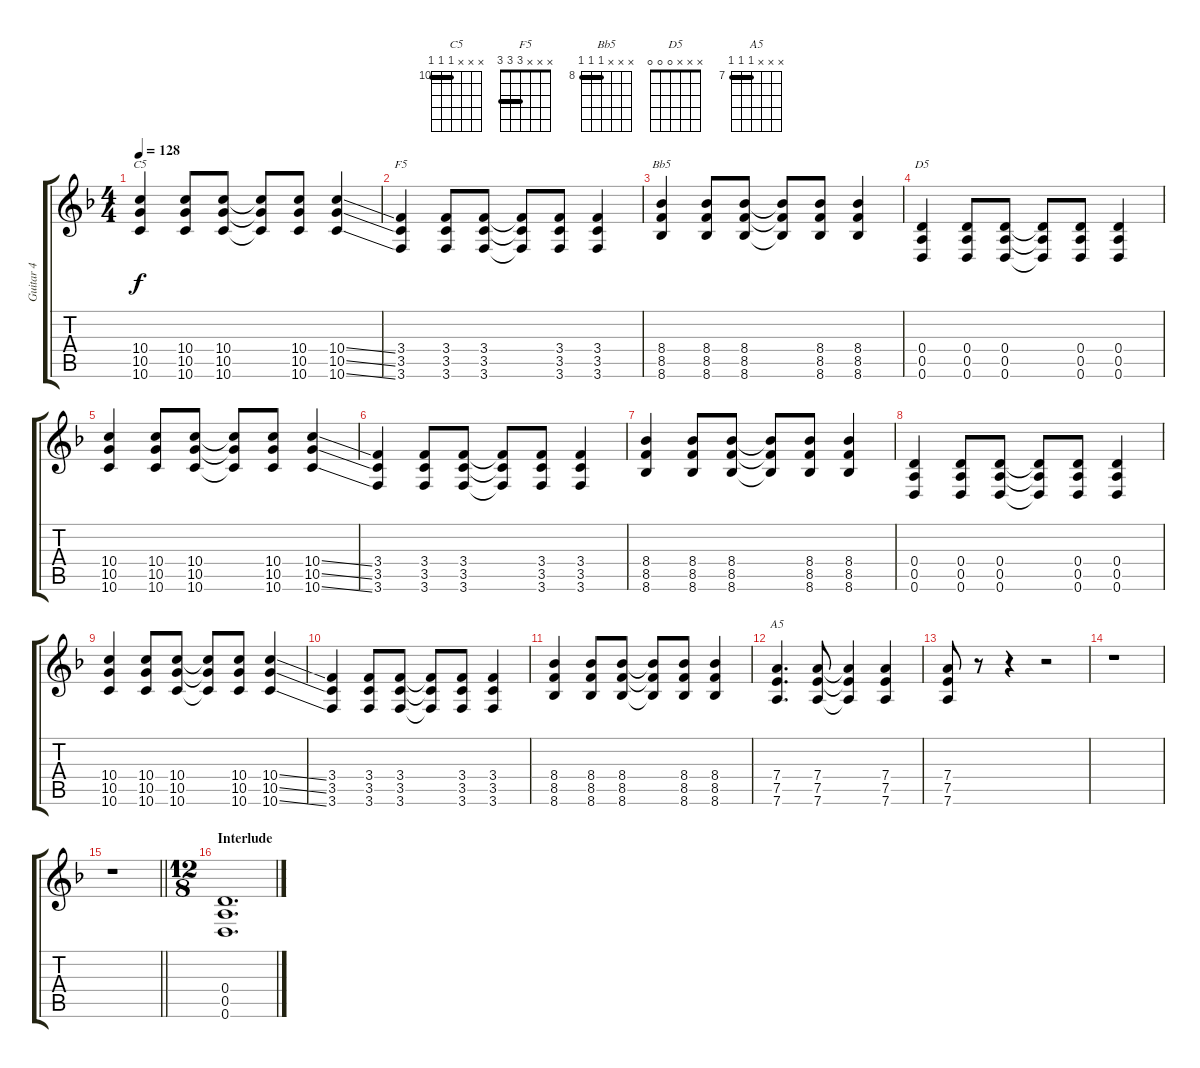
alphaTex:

\track ("Guitar 4" "Guitar 4") {instrument distortionguitar}
\staff {score tabs}
\tuning (E4 B3 G3 D3 A2 D2) {hide}
\chord ("C5" x x x 10 10 10) {firstfret 10 barre 10}
\chord ("F5" x x x 3 3 3) {barre 3}
\chord ("Bb5" x x x 8 8 8) {firstfret 8 barre 8}
\chord ("D5" x x x 0 0 0)
\chord ("A5" x x x 7 7 7) {firstfret 7 barre 7}
\ts (4 4)
\tempo 128
\clef g2
\ks dminor
(10.4 10.5 10.6).4{ch "C5" dy f} (10.4 10.5 10.6).8 (10.4 10.5 10.6).8 (10.4{t} 10.5{t} 10.6{t}).8 (10.4 10.5 10.6).8 (10.4{ss} 10.5{ss} 10.6{ss}).4 |
(3.4 3.5 3.6).4{ch "F5"} (3.4 3.5 3.6).8 (3.4 3.5 3.6).8 (3.4{t} 3.5{t} 3.6{t}).8 (3.4 3.5 3.6).8 (3.4 3.5 3.6).4 |
(8.4 8.5 8.6).4{ch "Bb5"} (8.4 8.5 8.6).8 (8.4 8.5 8.6).8 (8.4{t} 8.5{t} 8.6{t}).8 (8.4 8.5 8.6).8 (8.4 8.5 8.6).4 |
(0.4 0.5 0.6).4{ch "D5"} (0.4 0.5 0.6).8 (0.4 0.5 0.6).8 (0.4{t} 0.5{t} 0.6{t}).8 (0.4 0.5 0.6).8 (0.4 0.5 0.6).4 |
(10.4 10.5 10.6).4 (10.4 10.5 10.6).8 (10.4 10.5 10.6).8 (10.4{t} 10.5{t} 10.6{t}).8 (10.4 10.5 10.6).8 (10.4{ss} 10.5{ss} 10.6{ss}).4 |
(3.4 3.5 3.6).4 (3.4 3.5 3.6).8 (3.4 3.5 3.6).8 (3.4{t} 3.5{t} 3.6{t}).8 (3.4 3.5 3.6).8 (3.4 3.5 3.6).4 |
(8.4 8.5 8.6).4 (8.4 8.5 8.6).8 (8.4 8.5 8.6).8 (8.4{t} 8.5{t} 8.6{t}).8 (8.4 8.5 8.6).8 (8.4 8.5 8.6).4 |
(0.4 0.5 0.6).4 (0.4 0.5 0.6).8 (0.4 0.5 0.6).8 (0.4{t} 0.5{t} 0.6{t}).8 (0.4 0.5 0.6).8 (0.4 0.5 0.6).4 |
(10.4 10.5 10.6).4 (10.4 10.5 10.6).8 (10.4 10.5 10.6).8 (10.4{t} 10.5{t} 10.6{t}).8 (10.4 10.5 10.6).8 (10.4{ss} 10.5{ss} 10.6{ss}).4 |
(3.4 3.5 3.6).4 (3.4 3.5 3.6).8 (3.4 3.5 3.6).8 (3.4{t} 3.5{t} 3.6{t}).8 (3.4 3.5 3.6).8 (3.4 3.5 3.6).4 |
(8.4 8.5 8.6).4 (8.4 8.5 8.6).8 (8.4 8.5 8.6).8 (8.4{t} 8.5{t} 8.6{t}).8 (8.4 8.5 8.6).8 (8.4 8.5 8.6).4 |
(7.4 7.5 7.6).4{d ch "A5"} (7.4 7.5 7.6).8 (7.4{t} 7.5{t} 7.6{t}).4 (7.4 7.5 7.6).4 |
(7.4 7.5 7.6).8 r.8 r.4 r.2 |
r.1 |
\barLineRight lightlight
r.1 |
\ts (12 8)
\section ("" "Interlude")
(0.4 0.5 0.6).1{d}
